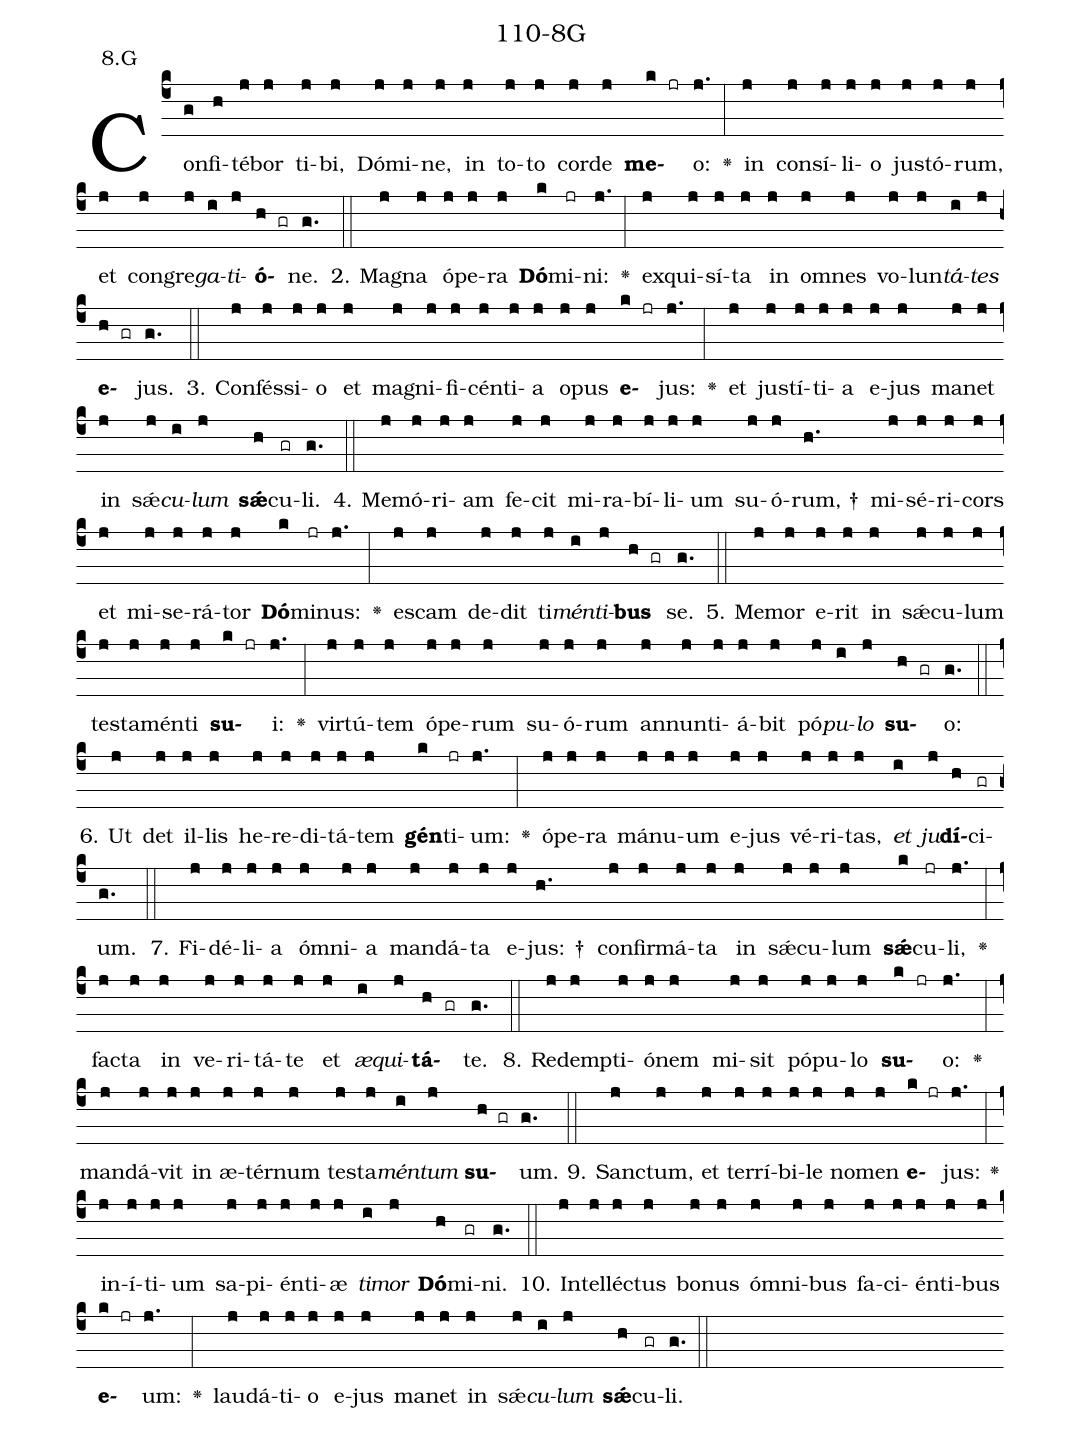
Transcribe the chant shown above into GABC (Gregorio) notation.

name: 110-8G;
annotation: 8.G;
%%
(c4)Con(g)fi(h)té(j)bor(j) ti(j)bi,(j) Dó(j)mi(j)ne,(j) in(j) to(j)to(j) cor(j)de(j) <b>me</b>(k jr)o:(j.) <v>\greheightstar</v>(:) in(j) con(j)sí(j)li(j)o(j) jus(j)tó(j)rum,(j) et(j) con(j)gre(j)<i>ga</i>(i)<i>ti</i>(j)<b>ó</b>(h gr)ne.(g.) (::)
2. Ma(j)gna(j) ó(j)pe(j)ra(j) <b>Dó</b>(k)mi(jr)ni:(j.) <v>\greheightstar</v>(:) ex(j)qui(j)sí(j)ta(j) in(j) om(j)nes(j) vo(j)lun(j)<i>tá</i>(i)<i>tes</i>(j) <b>e</b>(h gr)jus.(g.) (::)
3. Con(j)fés(j)si(j)o(j) et(j) ma(j)gni(j)fi(j)cén(j)ti(j)a(j) o(j)pus(j) <b>e</b>(k jr)jus:(j.) <v>\greheightstar</v>(:) et(j) jus(j)tí(j)ti(j)a(j) e(j)jus(j) ma(j)net(j) in(j) sǽ(j)<i>cu</i>(i)<i>lum</i>(j) <b>sǽ</b>(h)cu(gr)li.(g.) (::)
4. Me(j)mó(j)ri(j)am(j) fe(j)cit(j) mi(j)ra(j)bí(j)li(j)um(j) su(j)ó(j)rum, †(h.) mi(j)sé(j)ri(j)cors(j) et(j) mi(j)se(j)rá(j)tor(j) <b>Dó</b>(k)mi(jr)nus:(j.) <v>\greheightstar</v>(:) es(j)cam(j) de(j)dit(j) ti(j)<i>mén</i>(i)<i>ti</i>(j)<b>bus</b>(h gr) se.(g.) (::)
5. Me(j)mor(j) e(j)rit(j) in(j) sǽ(j)cu(j)lum(j) tes(j)ta(j)mén(j)ti(j) <b>su</b>(k jr)i:(j.) <v>\greheightstar</v>(:) vir(j)tú(j)tem(j) ó(j)pe(j)rum(j) su(j)ó(j)rum(j) an(j)nun(j)ti(j)á(j)bit(j) pó(j)<i>pu</i>(i)<i>lo</i>(j) <b>su</b>(h gr)o:(g.) (::)
6. Ut(j) det(j) il(j)lis(j) he(j)re(j)di(j)tá(j)tem(j) <b>gén</b>(k)ti(jr)um:(j.) <v>\greheightstar</v>(:) ó(j)pe(j)ra(j) má(j)nu(j)um(j) e(j)jus(j) vé(j)ri(j)tas,(j) <i>et</i>(i) <i>ju</i>(j)<b>dí</b>(h)ci(gr)um.(g.) (::)
7. Fi(j)dé(j)li(j)a(j) óm(j)ni(j)a(j) man(j)dá(j)ta(j) e(j)jus: †(h.) con(j)fir(j)má(j)ta(j) in(j) sǽ(j)cu(j)lum(j) <b>sǽ</b>(k)cu(jr)li,(j.) <v>\greheightstar</v>(:) fac(j)ta(j) in(j) ve(j)ri(j)tá(j)te(j) et(j) <i>æ</i>(i)<i>qui</i>(j)<b>tá</b>(h gr)te.(g.) (::)
8. Red(j)emp(j)ti(j)ó(j)nem(j) mi(j)sit(j) pó(j)pu(j)lo(j) <b>su</b>(k jr)o:(j.) <v>\greheightstar</v>(:) man(j)dá(j)vit(j) in(j) æ(j)tér(j)num(j) tes(j)ta(j)<i>mén</i>(i)<i>tum</i>(j) <b>su</b>(h gr)um.(g.) (::)
9. Sanc(j)tum,(j) et(j) ter(j)rí(j)bi(j)le(j) no(j)men(j) <b>e</b>(k jr)jus:(j.) <v>\greheightstar</v>(:) in(j)í(j)ti(j)um(j) sa(j)pi(j)én(j)ti(j)æ(j) <i>ti</i>(i)<i>mor</i>(j) <b>Dó</b>(h)mi(gr)ni.(g.) (::)
10. In(j)tel(j)léc(j)tus(j) bo(j)nus(j) óm(j)ni(j)bus(j) fa(j)ci(j)én(j)ti(j)bus(j) <b>e</b>(k jr)um:(j.) <v>\greheightstar</v>(:) lau(j)dá(j)ti(j)o(j) e(j)jus(j) ma(j)net(j) in(j) sǽ(j)<i>cu</i>(i)<i>lum</i>(j) <b>sǽ</b>(h)cu(gr)li.(g.) (::)
